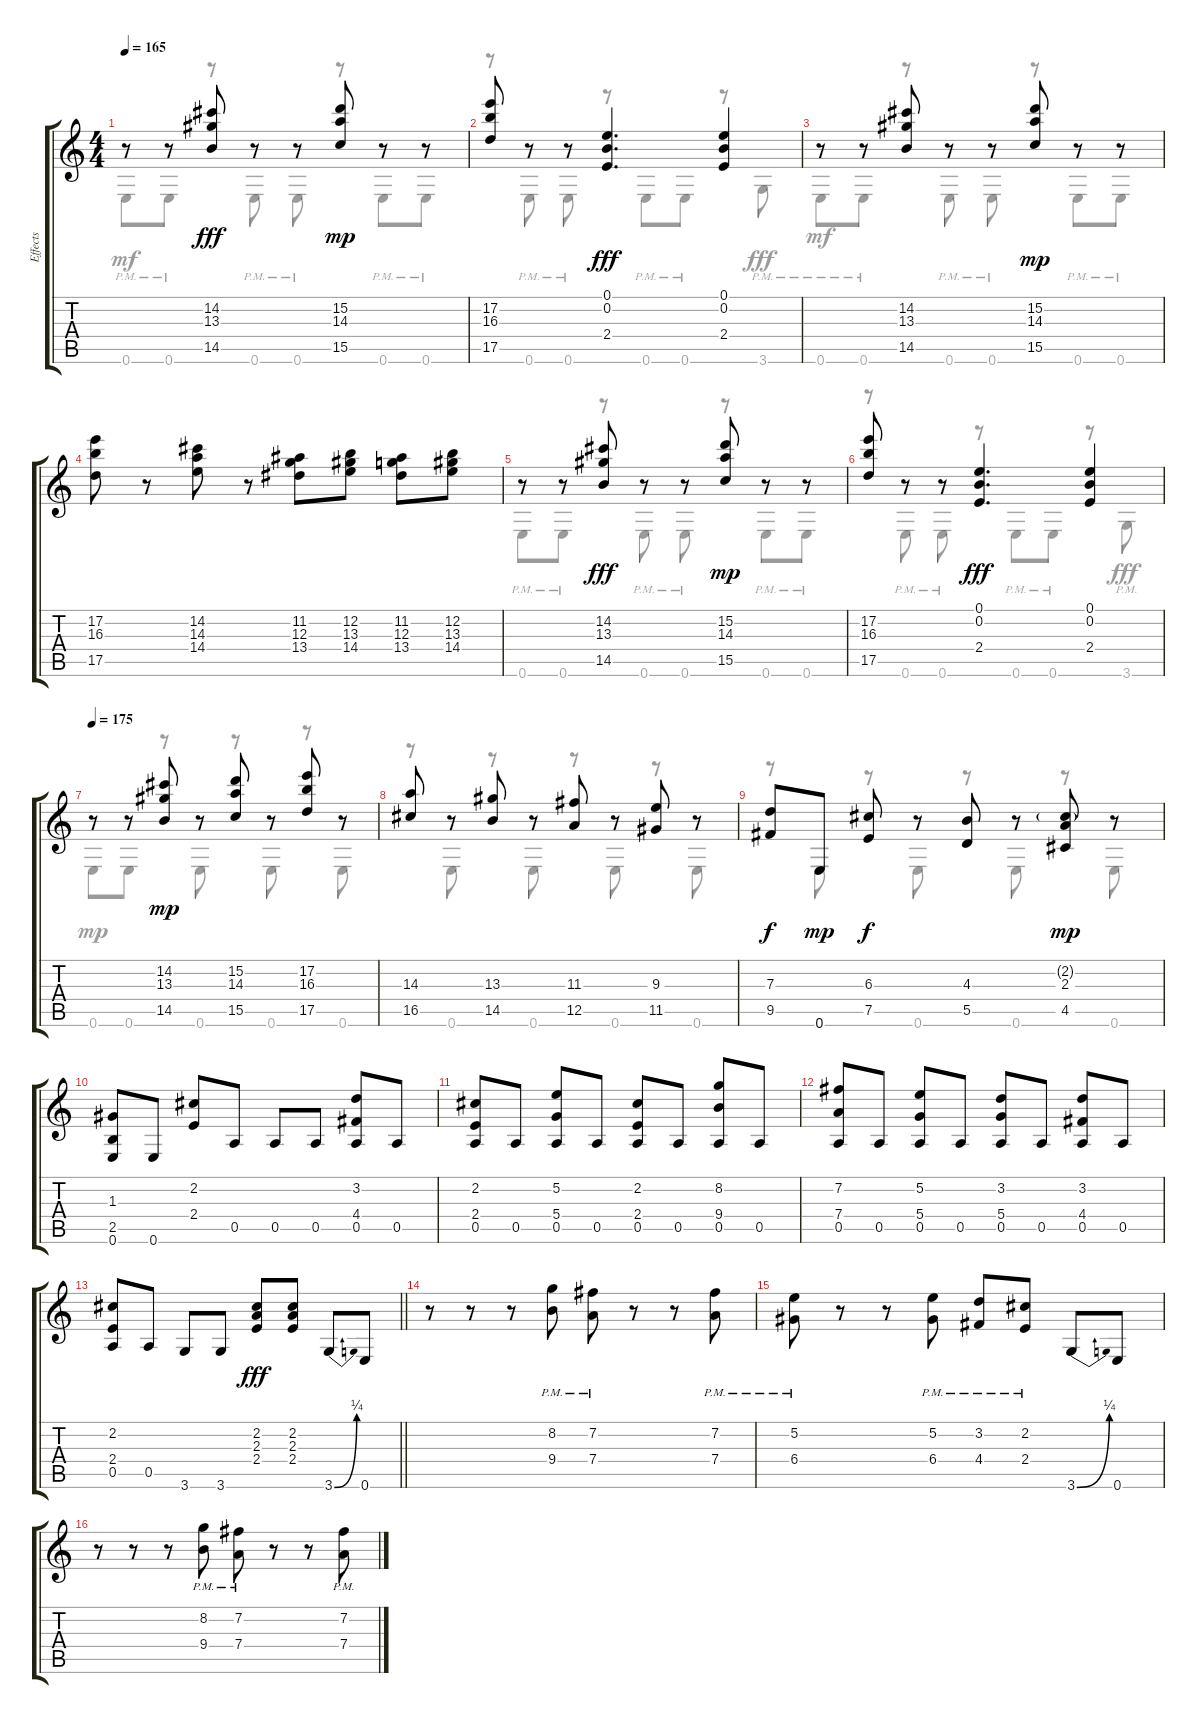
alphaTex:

\track ("Effects" "Effects") {instrument distortionguitar}
\staff {score tabs}
\tuning (E4 B3 G3 D3 A2 E2) {hide}
\voice
\ts (4 4)
\tempo 165
\clef g2
\ks c
r.8{dy fff} r.8 (14.2 13.3 14.5).8 r.8 r.8 (15.2 14.3 15.5).8{dy mp} r.8 r.8 |
(17.2 16.3 17.5).8 r.8 r.8 (0.1 0.2 2.4).4{d dy fff} (0.1 0.2 2.4).4 |
r.8 r.8 (14.2 13.3 14.5).8 r.8 r.8 (15.2 14.3 15.5).8{dy mp} r.8 r.8 |
(17.2 16.3 17.5).8 r.8 (14.2 14.3 14.4).8 r.8 (11.2 12.3 13.4).8 (12.2 13.3 14.4).8 (11.2 12.3 13.4).8 (12.2 13.3 14.4).8 |
r.8 r.8 (14.2 13.3 14.5).8{dy fff} r.8 r.8 (15.2 14.3 15.5).8{dy mp} r.8 r.8 |
(17.2 16.3 17.5).8 r.8 r.8 (0.1 0.2 2.4).4{d dy fff} (0.1 0.2 2.4).4 |
\tempo 175
r.8 r.8 (14.2 13.3 14.5).8{dy mp} r.8 (15.2 14.3 15.5).8 r.8 (17.2 16.3 17.5).8 r.8 |
(14.3 16.5).8 r.8 (13.3 14.5).8 r.8 (11.3 12.5).8 r.8 (9.3 11.5).8 r.8 |
(7.3 9.5).8{dy f} 0.6.8{dy mp} (6.3 7.5).8{dy f} r.8 (4.3 5.5).8 r.8 (2.2{g} 2.3 4.5).8{dy mp} r.8 |
(1.3 2.5 0.6).8 0.6.8 (2.2 2.4).8 0.5.8 0.5.8 0.5.8 (3.2 4.4 0.5).8 0.5.8 |
(2.2 2.4 0.5).8 0.5.8 (5.2 5.4 0.5).8 0.5.8 (2.2 2.4 0.5).8 0.5.8 (8.2 9.4 0.5).8 0.5.8 |
(7.2 7.4 0.5).8 0.5.8 (5.2 5.4 0.5).8 0.5.8 (3.2 5.4 0.5).8 0.5.8 (3.2 4.4 0.5).8 0.5.8 |
\barLineRight lightlight
(2.2 2.4 0.5).8 0.5.8 3.6.8 3.6.8 (2.2 2.3 2.4).8{dy fff} (2.2 2.3 2.4).8 3.6{be (bend 0 0 60 1)}.8 0.6.8 |
r.8{volume 10 instrument panflute} r.8 r.8 (8.2{pm} 9.4{pm}).8 (7.2{pm} 7.4{pm}).8 r.8 r.8 (7.2{pm} 7.4{pm}).8 |
(5.2{pm} 6.4{pm}).8 r.8 r.8 (5.2{pm} 6.4{pm}).8 (3.2{pm} 4.4{pm}).8 (2.2{pm} 2.4{pm}).8 3.6{be (bend 0 0 60 1)}.8 0.6.8 |
r.8{volume 11} r.8 r.8 (8.2{pm} 9.4{pm}).8 (7.2{pm} 7.4{pm}).8 r.8 r.8 (7.2{pm} 7.4{pm}).8
\voice
\clef g2
\ottava regular
\simile none
\ks c
0.6{pm}.8{dy mf} 0.6{pm}.8 r.8 0.6{pm}.8 0.6{pm}.8 r.8 0.6{pm}.8 0.6{pm}.8 |
r.8 0.6{pm}.8 0.6{pm}.8 r.8 0.6{pm}.8 0.6{pm}.8 r.8 3.6{pm}.8{dy fff} |
0.6{pm}.8{dy mf} 0.6{pm}.8 r.8 0.6{pm}.8 0.6{pm}.8 r.8 0.6{pm}.8 0.6{pm}.8 |
|
0.6{pm}.8 0.6{pm}.8 r.8 0.6{pm}.8 0.6{pm}.8 r.8 0.6{pm}.8 0.6{pm}.8 |
r.8 0.6{pm}.8 0.6{pm}.8 r.8 0.6{pm}.8 0.6{pm}.8 r.8 3.6{pm}.8{dy fff} |
0.6.8{dy mp} 0.6.8 r.8 0.6.8 r.8 0.6.8 r.8 0.6.8 |
r.8 0.6.8 r.8 0.6.8 r.8 0.6.8 r.8 0.6.8 |
r.8 0.6.8 r.8 0.6.8 r.8 0.6.8 r.8 0.6.8 |
|
|
|
\barLineRight lightlight
|
|
|
